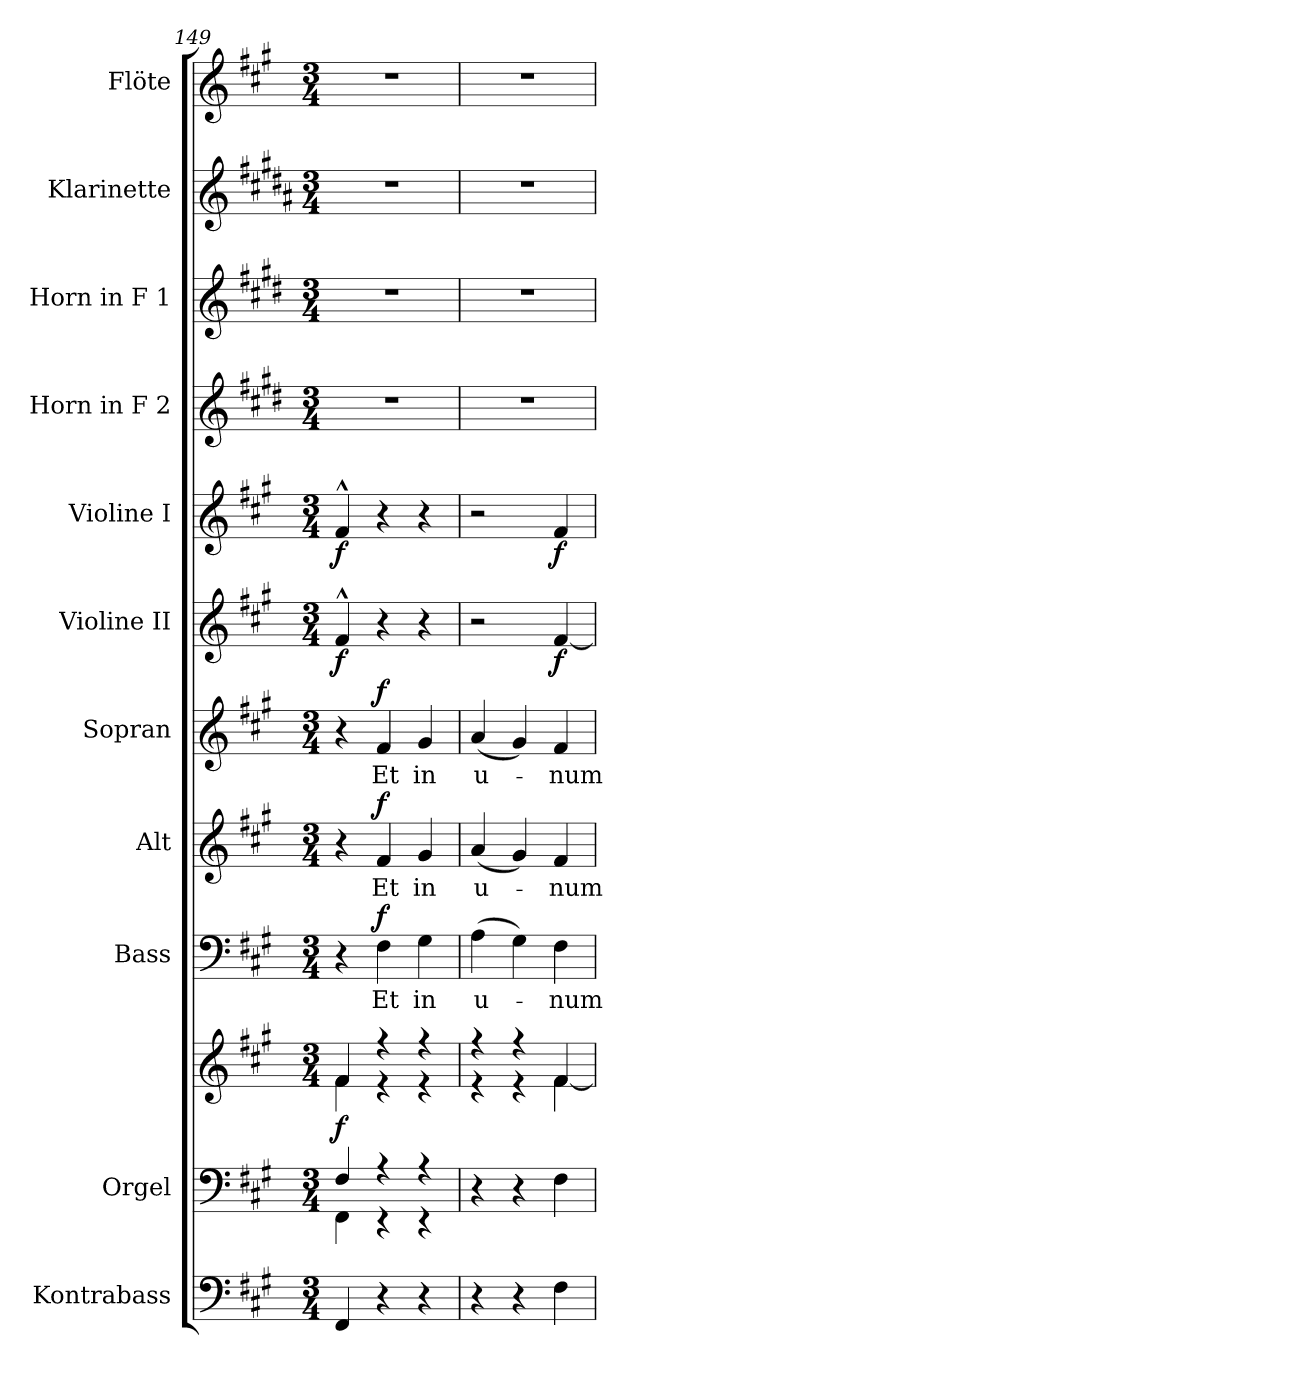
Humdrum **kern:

**kern	**kern	**kern	**dynam	**kern	**text	**dynam	**kern	**text	**dynam	**kern	**text	**dynam	**kern	**dynam	**kern	**dynam	**kern	**kern	**kern	**kern
*part11	*part10	*part10	*part10	*part9	*part9	*part9	*part8	*part8	*part8	*part7	*part7	*part7	*part6	*part6	*part5	*part5	*part4	*part3	*part2	*part1
*staff12	*staff11	*staff10	*staff10/11	*staff9	*staff9	*staff9	*staff8	*staff8	*staff8	*staff7	*staff7	*staff7	*staff6	*staff6	*staff5	*staff5	*staff4	*staff3	*staff2	*staff1
*I"Kontrabass	*I"Orgel	*	*	*I"Bass	*	*	*I"Alt	*	*	*I"Sopran	*	*	*I"Violine II	*	*I"Violine I	*	*I"Horn in F 2	*I"Horn in F 1	*I"Klarinette	*I"Flöte
*I'Kb.	*I'Org.	*	*	*I'B.	*	*	*I'A.	*	*	*I'S.	*	*	*I'Vl. II	*	*I'Vl. I	*	*	*	*I'Kl.	*I'Fl.
*clefF4	*clefF4	*clefG2	*	*clefF4	*	*	*clefG2	*	*	*clefG2	*	*	*clefG2	*	*clefG2	*	*clefG2	*clefG2	*clefG2	*clefG2
*ITrd7c12	*	*	*	*	*	*	*	*	*	*	*	*	*	*	*	*	*ITrd4c7	*ITrd4c7	*ITrd1c2	*
*k[f#c#g#]	*k[f#c#g#]	*k[f#c#g#]	*	*k[f#c#g#]	*	*	*k[f#c#g#]	*	*	*k[f#c#g#]	*	*	*k[f#c#g#]	*	*k[f#c#g#]	*	*k[f#c#g#]	*k[f#c#g#]	*k[f#c#g#]	*k[f#c#g#]
*A:	*A:	*A:	*	*A:	*	*	*A:	*	*	*A:	*	*	*A:	*	*A:	*	*A:	*A:	*A:	*A:
*M3/4	*M3/4	*M3/4	*	*M3/4	*	*	*M3/4	*	*	*M3/4	*	*	*M3/4	*	*M3/4	*	*M3/4	*M3/4	*M3/4	*M3/4
=149	=149	=149	=149	=149	=149	=149	=149	=149	=149	=149	=149	=149	=149	=149	=149	=149	=149	=149	=149	=149
*	*^	*^	*	*	*	*	*	*	*	*	*	*	*	*	*	*	*	*	*	*
!	!	!	!	!	!LO:DY:b	!	!	!	!	!	!	!	!	!	!	!LO:DY:b	!	!LO:DY:b	!	!	!	!
4FFF#/	4F#/	4FF#\	4f#/	4f#\	f	4r	.	.	4r	.	.	4r	.	.	4f#^^>/	f	4f#^^>/	f	2.r	2.r	2.r	2.r
!	!	!	!	!	!	!	!LO:LY:b	!LO:DY:a	!	!LO:LY:b	!LO:DY:a	!	!LO:LY:b	!LO:DY:a	!	!	!	!	!	!	!	!
4r	4r	4r	4r	4r	.	4F#\	Et	f	4f#/	Et	f	4f#/	Et	f	4r	.	4r	.	.	.	.	.
!	!	!	!	!	!	!	!LO:LY:b	!	!	!LO:LY:b	!	!	!LO:LY:b	!	!	!	!	!	!	!	!	!
4r	4r	4r	4r	4r	.	4G#\	in	.	4g#/	in	.	4g#/	in	.	4r	.	4r	.	.	.	.	.
=150	=150	=150	=150	=150	=150	=150	=150	=150	=150	=150	=150	=150	=150	=150	=150	=150	=150	=150	=150	=150	=150	=150
!	!	!	!	!	!	!	!LO:LY:b	!	!	!LO:LY:b	!	!	!LO:LY:b	!	!	!	!	!	!	!	!	!
*	*v	*v	*	*	*	*	*	*	*	*	*	*	*	*	*	*	*	*	*	*	*	*
4r	4r	4r	4r	.	(>4A\	u-	.	(<4a/	u-	.	(<4a/	u-	.	2r	.	2r	.	2.r	2.r	2.r	2.r
4r	4r	4r	4r	.	4G#\)	.	.	4g#/)	.	.	4g#/)	.	.	.	.	.	.	.	.	.	.
!	!	!	!	!	!	!LO:LY:b	!	!	!LO:LY:b	!	!	!LO:LY:b	!	!	!LO:DY:b	!	!LO:DY:b	!	!	!	!
4FF#\	4F#\	4f#/	[<4f#\	.	4F#\	-num	.	4f#/	-num	.	4f#/	-num	.	[4f#/	f	4f#/	f	.	.	.	.
*	*	*v	*v	*	*	*	*	*	*	*	*	*	*	*	*	*	*	*	*	*	*
=	=	=	=	=	=	=	=	=	=	=	=	=	=	=	=	=	=	=	=	=
*-	*-	*-	*-	*-	*-	*-	*-	*-	*-	*-	*-	*-	*-	*-	*-	*-	*-	*-	*-	*-
